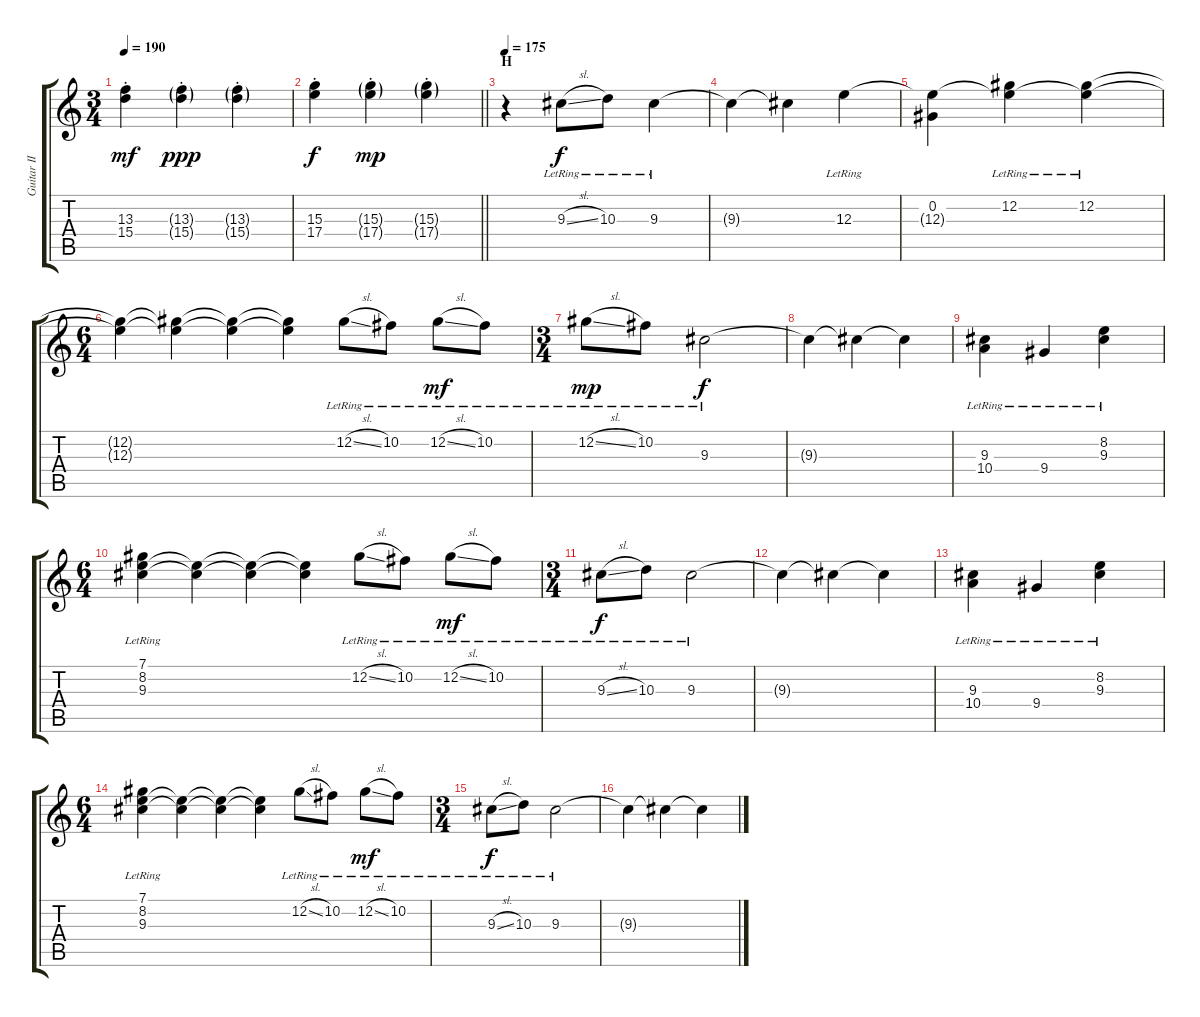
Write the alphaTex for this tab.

\track ("Guitar II" "Guitar II") {instrument overdrivenguitar}
\staff {score tabs}
\tuning (Db4 Ab3 E3 B2 Gb2 B1) {hide}
\ts (3 4)
\tempo 190
\clef g2
\ks c
(13.3{st} 15.4{st}).4{dy mf} (13.3{g st} 15.4{g st}).4{dy ppp} (13.3{g st} 15.4{g st}).4 |
\barLineRight lightlight
(15.3{st} 17.4{st}).4{dy f} (15.3{g st} 17.4{g st}).4{dy mp} (15.3{g st} 17.4{g st}).4 |
\section ("" "H")
\tempo 175
r.4 9.3{sl lr}.8{dy f} 10.3{lr}.8 9.3{lr}.4 |
9.3{t}.4 9.3{t}.4 12.3{lr}.4 |
(0.2 12.3{t}).4 (12.2{lr} 12.3{t}).4 (12.2{lr} 12.3{t}).4 |
\ts (6 4)
(12.2{t} 12.3{t}).4 (12.2{t} 12.3{t}).4 (12.2{t} 12.3{t}).4 (12.2{t} 12.3{t}).4 12.2{sl lr}.8 10.2{lr}.8 12.2{sl lr}.8{dy mf} 10.2{lr}.8 |
\ts (3 4)
12.2{sl lr}.8{dy mp} 10.2{lr}.8 9.3{lr}.2{dy f} |
9.3{t}.4 9.3{t}.4 9.3{t}.4 |
(9.3{lr} 10.4{lr}).4 9.4{lr}.4 (8.2{lr} 9.3{lr}).4 |
\ts (6 4)
(7.1{lr} 8.2{lr} 9.3{lr}).4 (8.2{t} 9.3{t}).4 (8.2{t} 9.3{t}).4 (8.2{t} 9.3{t}).4 12.2{sl lr}.8 10.2{lr}.8 12.2{sl lr}.8{dy mf} 10.2{lr}.8 |
\ts (3 4)
9.3{sl lr}.8{dy f} 10.3{lr}.8 9.3{lr}.2 |
9.3{t}.4 9.3{t}.4 9.3{t}.4 |
(9.3{lr} 10.4{lr}).4 9.4{lr}.4 (8.2{lr} 9.3{lr}).4 |
\ts (6 4)
(7.1{lr} 8.2{lr} 9.3{lr}).4 (8.2{t} 9.3{t}).4 (8.2{t} 9.3{t}).4 (8.2{t} 9.3{t}).4 12.2{sl lr}.8 10.2{lr}.8 12.2{sl lr}.8{dy mf} 10.2{lr}.8 |
\ts (3 4)
9.3{sl lr}.8{dy f} 10.3{lr}.8 9.3{lr}.2 |
9.3{t}.4 9.3{t}.4 9.3{t}.4
